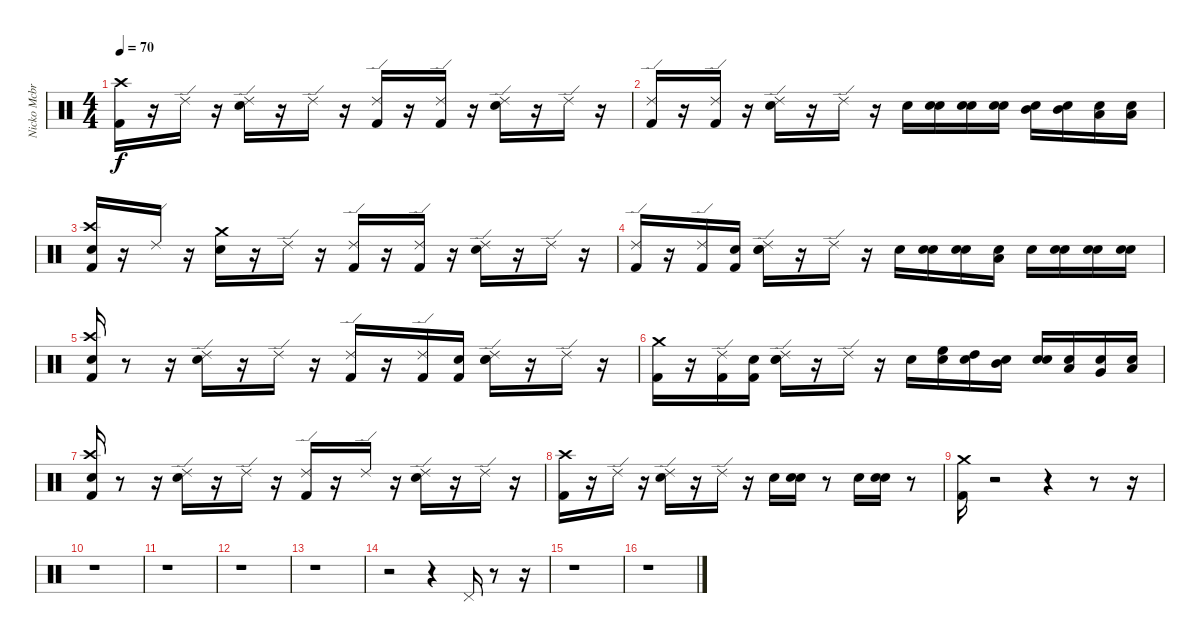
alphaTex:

\track ("Nicko Mcbrain" "Nicko Mcbr") {instrument percussion}
\staff {score}
\articulation defaults
\ts (4 4)
\tempo 70
\clef neutral
\ks c
("Kick (hit) 2" "Crash high (hit)").16{dy f} r.16 "Ride (edge) 2".16 r.16 ("Electric Snare (hit)" "Ride (edge) 2").16 r.16 "Ride (edge) 2".16 r.16 ("Kick (hit) 2" "Ride (edge) 2").16 r.16 ("Kick (hit) 2" "Ride (edge) 2").16 r.16 ("Electric Snare (hit)" "Ride (edge) 2").16 r.16 "Ride (edge) 2".16 r.16 |
("Kick (hit) 2" "Ride (edge) 2").16 r.16 ("Kick (hit) 2" "Ride (edge) 2").16 r.16 ("Electric Snare (hit)" "Ride (edge) 2").16 r.16 "Ride (edge) 2".16 r.16 "Electric Snare (hit)".16 ("Snare (hit)" "Electric Snare (hit)").16 ("Snare (hit)" "Electric Snare (hit)").16 ("Snare (hit)" "Electric Snare (hit)").16 ("Snare (hit)" "Mid Tom (hit)").16 ("Snare (hit)" "Mid Tom (hit)").16 ("Snare (hit)" "Low Tom (hit)").16 ("Snare (hit)" "Low Tom (hit)").16 |
("Snare (hit)" "Kick (hit) 2" "Crash high (hit)").16 r.16 "Ride (edge) 2".16 r.16 ("Electric Snare (hit)" "Crash medium (hit)").16 r.16 "Ride (edge) 2".16 r.16 ("Kick (hit) 2" "Ride (edge) 2").16 r.16 ("Kick (hit) 2" "Ride (edge) 2").16 r.16 ("Electric Snare (hit)" "Ride (edge) 2").16 r.16 "Ride (edge) 2".16 r.16 |
("Kick (hit) 2" "Ride (edge) 2").16 r.16 ("Kick (hit) 2" "Ride (edge) 2").16 ("Snare (hit)" "Kick (hit) 2").16 ("Snare (hit)" "Electric Snare (hit)" "Ride (edge) 2").16 r.16 "Ride (edge) 2".16 r.16 "Electric Snare (hit)".16 ("Snare (hit)" "Electric Snare (hit)").16 ("Snare (hit)" "Electric Snare (hit)").16 ("Snare (hit)" "Low Tom (hit)").16 "Electric Snare (hit)".16 ("Snare (hit)" "Electric Snare (hit)").16 ("Snare (hit)" "Electric Snare (hit)").16 ("Snare (hit)" "Electric Snare (hit)").16 |
("Snare (hit)" "Kick (hit) 2" "Crash high (hit)").16 r.8 r.16 ("Electric Snare (hit)" "Ride (edge) 2").16 r.16 "Ride (edge) 2".16 r.16 ("Kick (hit) 2" "Ride (edge) 2").16 r.16 ("Kick (hit) 2" "Ride (edge) 2").16 ("Snare (hit)" "Kick (hit) 2").16 ("Snare (hit)" "Electric Snare (hit)" "Ride (edge) 2").16 r.16 "Ride (edge) 2".16 r.16 |
("Kick (hit) 2" "Crash medium (hit)").16 r.16 ("Kick (hit) 2" "Ride (edge) 2").16 ("Snare (hit)" "Kick (hit) 2").16 ("Snare (hit)" "Electric Snare (hit)" "Ride (edge) 2").16 r.16 "Ride (edge) 2".16 r.16 "Electric Snare (hit)".16 ("Snare (hit)" "High Floor Tom (hit)").16 ("Snare (hit)" "High Tom (hit)").16 ("Snare (hit)" "Mid Tom (hit)").16 ("Snare (hit)" "Electric Snare (hit)").16 ("Snare (hit)" "Low Tom (hit)").16 ("Snare (hit)" "Very Low Tom (hit)").16 ("Snare (hit)" "Low Floor Tom (hit)").16 |
("Snare (hit)" "Kick (hit) 2" "Crash high (hit)").16 r.8 r.16 ("Electric Snare (hit)" "Ride (edge) 2").16 r.16 "Ride (edge) 2".16 r.16 ("Kick (hit) 2" "Ride (edge) 2").16 r.16 "Ride (edge) 2".16 r.16 ("Electric Snare (hit)" "Ride (edge) 2").16 r.16 "Ride (edge) 2".16 r.16 |
("Kick (hit) 2" "Crash high (hit)").16 r.16 "Ride (edge) 2".16 r.16 ("Electric Snare (hit)" "Ride (edge) 2").16 r.16 "Ride (edge) 2".16 r.16 "Electric Snare (hit)".16 ("Snare (hit)" "Electric Snare (hit)").16 r.8 "Electric Snare (hit)".16 ("Snare (hit)" "Electric Snare (hit)").16 r.8 |
("Kick (hit) 2" "Crash medium (hit)").16 r.2 r.4 r.8 r.16 |
r.1 |
r.1 |
r.1 |
r.1 |
r.2 r.4 "Pedal Hi-Hat (hit)".16 r.8 r.16 |
r.1 |
r.1
